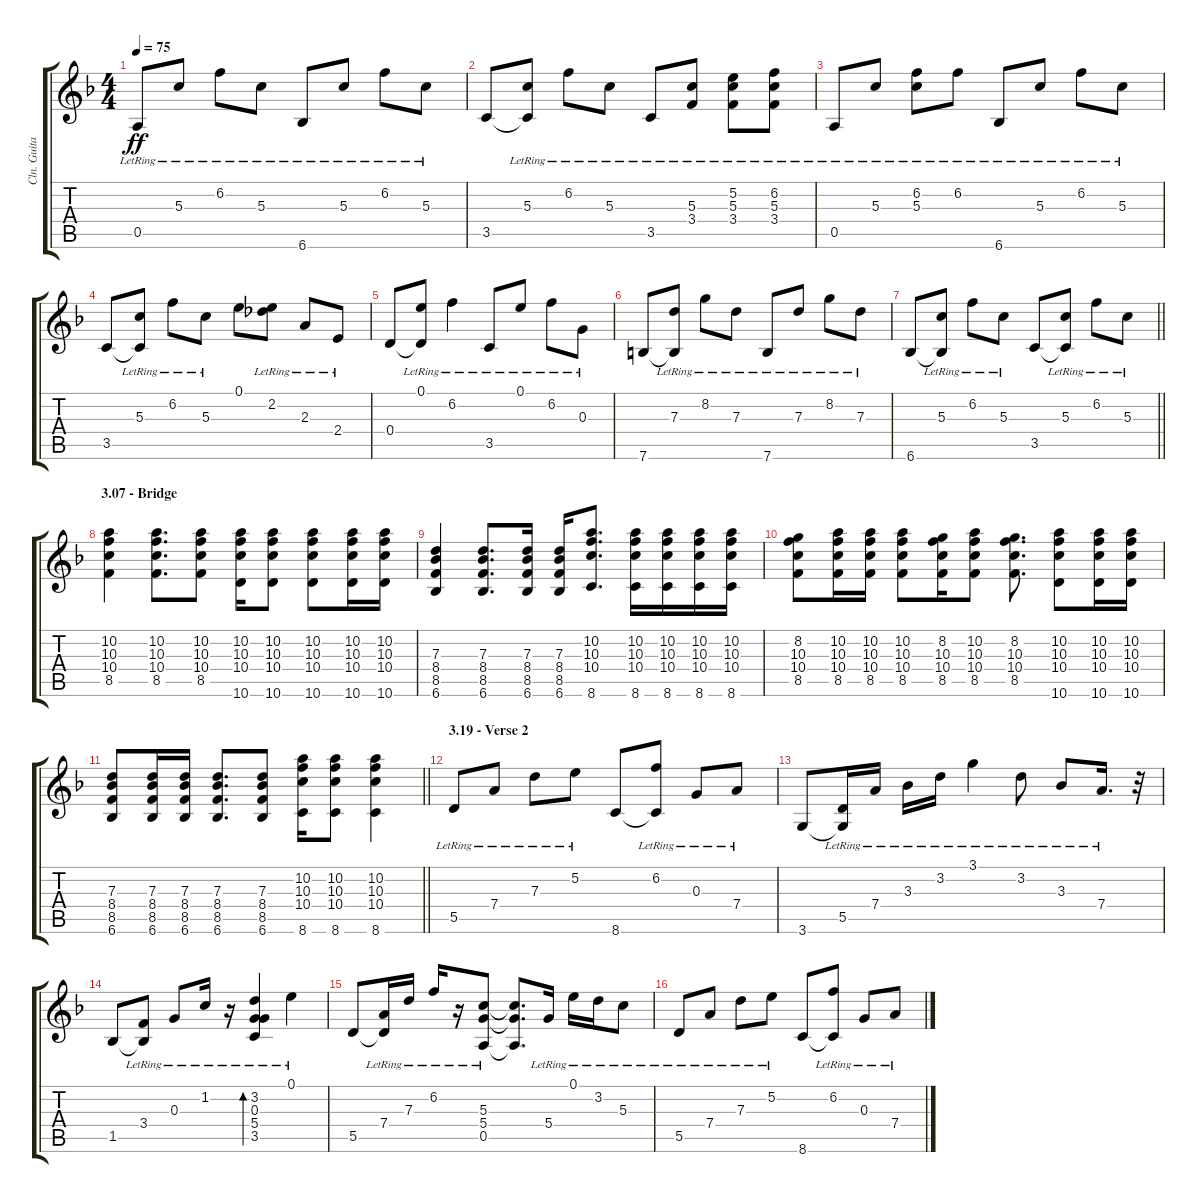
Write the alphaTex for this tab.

\track ("Cln. Guitar_Petrucci" "Cln. Guita") {instrument acousticguitarsteel}
\staff {score tabs}
\tuning (E4 B3 G3 D3 A2 E2) {hide}
\ts (4 4)
\tempo 75
\clef g2
\ks f
0.5{lr}.8{dy ff} 5.3{lr}.8 6.2{lr}.8 5.3{lr}.8 6.6{lr}.8 5.3{lr}.8 6.2{lr}.8 5.3{lr}.8 |
3.5.8 (5.3{lr} 3.5{t}).8 6.2{lr}.8 5.3{lr}.8 3.5{lr}.8 (5.3{lr} 3.4{lr}).8 (5.2{lr} 5.3{lr} 3.4{lr}).8 (6.2{lr} 5.3{lr} 3.4{lr}).8 |
0.5{lr}.8 5.3{lr}.8 (6.2{lr} 5.3{lr}).8 6.2{lr}.8 6.6{lr}.8 5.3{lr}.8 6.2{lr}.8 5.3{lr}.8 |
3.5.8 (5.3{lr} 3.5{t}).8 6.2{lr}.8 5.3{lr}.8 0.1.8 (0.1{t} 2.2{lr}).8 2.3{lr}.8 2.4{lr}.8 |
0.4.8 (0.1{lr} 0.4{t}).8 6.2{lr}.4 3.5{lr}.8 0.1{lr}.8 6.2{lr}.8 0.3{lr}.8 |
7.6.8 (7.3{lr} 7.6{t}).8 8.2{lr}.8 7.3{lr}.8 7.6{lr}.8 7.3{lr}.8 8.2{lr}.8 7.3{lr}.8 |
\barLineRight lightlight
6.6.8 (5.3{lr} 6.6{t}).8 6.2{lr}.8 5.3{lr}.8 3.5.8 (5.3{lr} 3.5{t}).8 6.2{lr}.8 5.3{lr}.8 |
\section ("" "3.07 - Bridge")
(10.2 10.3 10.4 8.5).4 (10.2 10.3 10.4 8.5).8{d} (10.2 10.3 10.4 8.5).8 (10.2 10.3 10.4 10.6).16 (10.2 10.3 10.4 10.6).8 (10.2 10.3 10.4 10.6).8 (10.2 10.3 10.4 10.6).16 (10.2 10.3 10.4 10.6).16 |
(7.3 8.4 8.5 6.6).4 (7.3 8.4 8.5 6.6).8{d} (7.3 8.4 8.5 6.6).16 (7.3 8.4 8.5 6.6).16 (10.2 10.3 10.4 8.6).8{d} (10.2 10.3 10.4 8.6).16 (10.2 10.3 10.4 8.6).16 (10.2 10.3 10.4 8.6).16 (10.2 10.3 10.4 8.6).16 |
(8.2 10.3 10.4 8.5).8 (10.2 10.3 10.4 8.5).16 (10.2 10.3 10.4 8.5).16 (10.2 10.3 10.4 8.5).8 (8.2 10.3 10.4 8.5).16 (10.2 10.3 10.4 8.5).8 (8.2 10.3 10.4 8.5).8{d} (10.2 10.3 10.4 10.6).8 (10.2 10.3 10.4 10.6).16 (10.2 10.3 10.4 10.6).16 |
\barLineRight lightlight
(7.3 8.4 8.5 6.6).8 (7.3 8.4 8.5 6.6).16 (7.3 8.4 8.5 6.6).16 (7.3 8.4 8.5 6.6).8{d} (7.3 8.4 8.5 6.6).8 (10.2 10.3 10.4 8.6).16 (10.2 10.3 10.4 8.6).8 (10.2 10.3 10.4 8.6).4 |
\section ("" "3.19 - Verse 2")
5.5{lr}.8 7.4{lr}.8 7.3{lr}.8 5.2{lr}.8 8.6.8 (6.2{lr} 8.6{t}).8 0.3{lr}.8 7.4{lr}.8 |
3.6.8 (5.5{lr} 3.6{t}).16 7.4{lr}.16 3.3{lr}.16 3.2{lr}.16 3.1{lr}.4 3.2{lr}.8 3.3{lr}.8 7.4{lr}.16{d} r.32 |
1.5.8 (3.4{lr} 1.5{t}).8 0.3{lr}.8 1.2{lr}.16 r.16 (3.2{lr} 0.3{lr} 5.4{lr} 3.5{lr}).4{bd 30} 0.1{lr}.4 |
5.5.8 (7.4{lr} 5.5{t}).16 7.3{lr}.16 6.2{lr}.16 r.16 (5.3{lr} 5.4{lr} 0.5{lr}).8 (5.3{t} 5.4{t} 0.5{t}).8{d} 5.4{lr}.16 0.1{lr}.16 3.2{lr}.16 5.3{lr}.8 |
5.5{lr}.8 7.4{lr}.8 7.3{lr}.8 5.2{lr}.8 8.6.8 (6.2{lr} 8.6{t}).8 0.3{lr}.8 7.4{lr}.8
